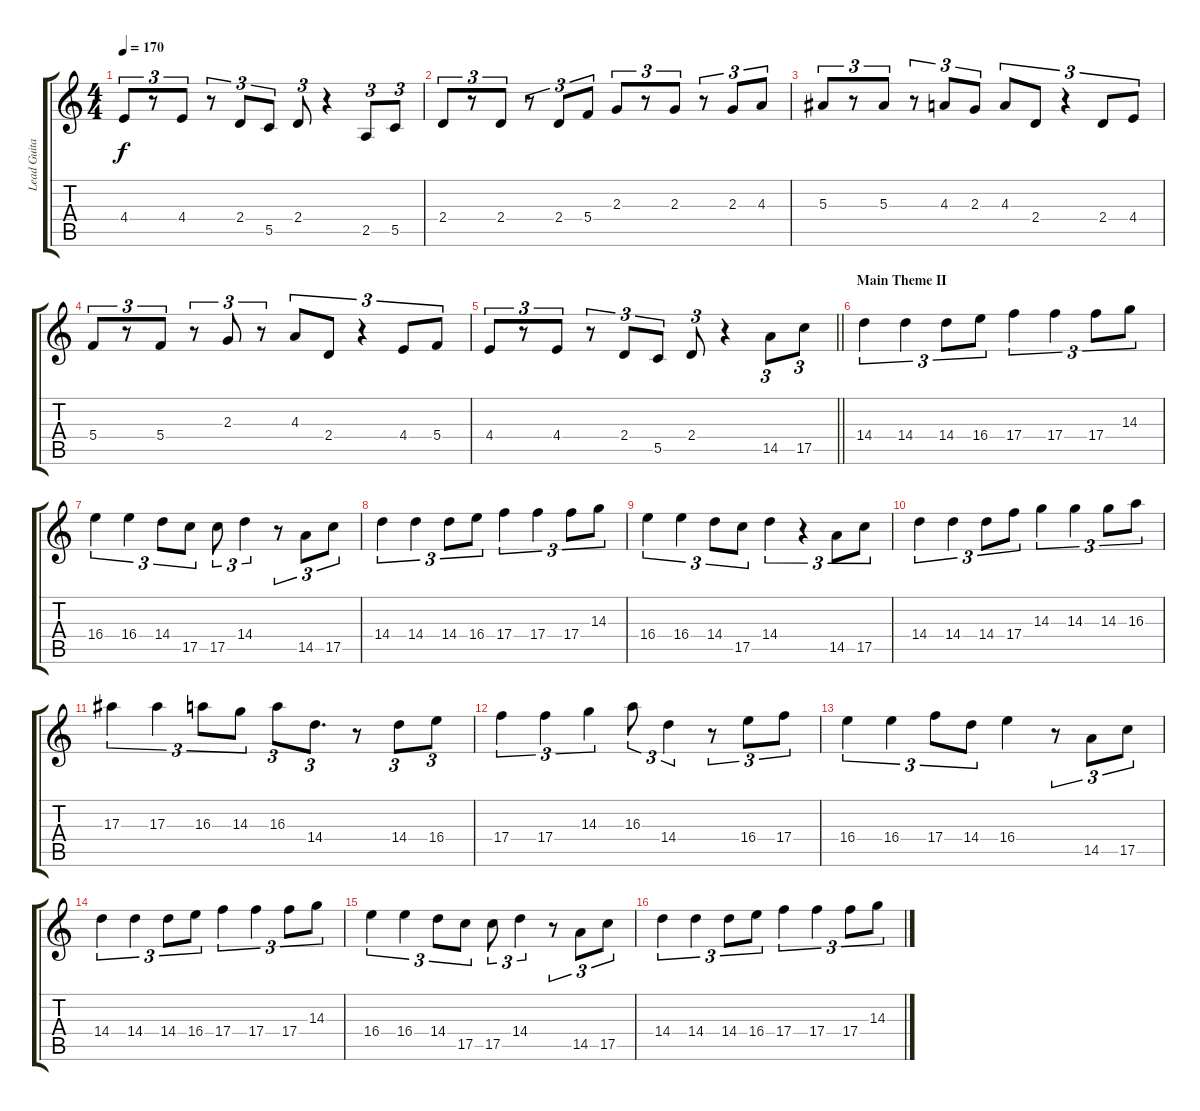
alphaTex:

\track ("Lead Guitar" "Lead Guita") {instrument distortionguitar}
\staff {score tabs}
\tuning (D4 A3 F3 C3 G2 C2) {hide}
\ts (4 4)
\tempo 170
\clef g2
\ks c
4.4.8{tu (3 2) dy f} r.8{tu (3 2)} 4.4.8{tu (3 2)} r.8{tu (3 2)} 2.4.8{tu (3 2)} 5.5.8{tu (3 2)} 2.4.8{tu (3 2)} r.4 2.5.8{tu (3 2)} 5.5.8{tu (3 2)} |
2.4.8{tu (3 2)} r.8{tu (3 2)} 2.4.8{tu (3 2)} r.8{tu (3 2)} 2.4.8{tu (3 2)} 5.4.8{tu (3 2)} 2.3.8{tu (3 2)} r.8{tu (3 2)} 2.3.8{tu (3 2)} r.8{tu (3 2)} 2.3.8{tu (3 2)} 4.3.8{tu (3 2)} |
5.3.8{tu (3 2)} r.8{tu (3 2)} 5.3.8{tu (3 2)} r.8{tu (3 2)} 4.3.8{tu (3 2)} 2.3.8{tu (3 2)} 4.3.8{tu (3 2)} 2.4.8{tu (3 2)} r.4{tu (3 2)} 2.4.8{tu (3 2)} 4.4.8{tu (3 2)} |
5.4.8{tu (3 2)} r.8{tu (3 2)} 5.4.8{tu (3 2)} r.8{tu (3 2)} 2.3.8{tu (3 2)} r.8{tu (3 2)} 4.3.8{tu (3 2)} 2.4.8{tu (3 2)} r.4{tu (3 2)} 4.4.8{tu (3 2)} 5.4.8{tu (3 2)} |
\barLineRight lightlight
4.4.8{tu (3 2)} r.8{tu (3 2)} 4.4.8{tu (3 2)} r.8{tu (3 2)} 2.4.8{tu (3 2)} 5.5.8{tu (3 2)} 2.4.8{tu (3 2)} r.4 14.5.8{tu (3 2) volume 13 balance 0 instrument distortionguitar} 17.5.8{tu (3 2)} |
\section ("" "Main Theme II")
14.4.4{tu (3 2)} 14.4.4{tu (3 2)} 14.4.8{tu (3 2)} 16.4.8{tu (3 2)} 17.4.4{tu (3 2)} 17.4.4{tu (3 2)} 17.4.8{tu (3 2)} 14.3.8{tu (3 2)} |
16.4.4{tu (3 2)} 16.4.4{tu (3 2)} 14.4.8{tu (3 2)} 17.5.8{tu (3 2)} 17.5.8{tu (3 2)} 14.4.4{tu (3 2)} r.8{tu (3 2)} 14.5.8{tu (3 2)} 17.5.8{tu (3 2)} |
14.4.4{tu (3 2)} 14.4.4{tu (3 2)} 14.4.8{tu (3 2)} 16.4.8{tu (3 2)} 17.4.4{tu (3 2)} 17.4.4{tu (3 2)} 17.4.8{tu (3 2)} 14.3.8{tu (3 2)} |
16.4.4{tu (3 2)} 16.4.4{tu (3 2)} 14.4.8{tu (3 2)} 17.5.8{tu (3 2)} 14.4.4{tu (3 2)} r.4{tu (3 2)} 14.5.8{tu (3 2)} 17.5.8{tu (3 2)} |
14.4.4{tu (3 2)} 14.4.4{tu (3 2)} 14.4.8{tu (3 2)} 17.4.8{tu (3 2)} 14.3.4{tu (3 2)} 14.3.4{tu (3 2)} 14.3.8{tu (3 2)} 16.3.8{tu (3 2)} |
17.3.4{tu (3 2)} 17.3.4{tu (3 2)} 16.3.8{tu (3 2)} 14.3.8{tu (3 2)} 16.3.8{tu (3 2)} 14.4.8{d tu (3 2)} r.8 14.4.8{tu (3 2)} 16.4.8{tu (3 2)} |
17.4.4{tu (3 2)} 17.4.4{tu (3 2)} 14.3.4{tu (3 2)} 16.3.8{tu (3 2)} 14.4.4{tu (3 2)} r.8{tu (3 2)} 16.4.8{tu (3 2)} 17.4.8{tu (3 2)} |
16.4.4{tu (3 2)} 16.4.4{tu (3 2)} 17.4.8{tu (3 2)} 14.4.8{tu (3 2)} 16.4.4 r.8{tu (3 2)} 14.5.8{tu (3 2)} 17.5.8{tu (3 2)} |
14.4.4{tu (3 2)} 14.4.4{tu (3 2)} 14.4.8{tu (3 2)} 16.4.8{tu (3 2)} 17.4.4{tu (3 2)} 17.4.4{tu (3 2)} 17.4.8{tu (3 2)} 14.3.8{tu (3 2)} |
16.4.4{tu (3 2)} 16.4.4{tu (3 2)} 14.4.8{tu (3 2)} 17.5.8{tu (3 2)} 17.5.8{tu (3 2)} 14.4.4{tu (3 2)} r.8{tu (3 2)} 14.5.8{tu (3 2)} 17.5.8{tu (3 2)} |
14.4.4{tu (3 2)} 14.4.4{tu (3 2)} 14.4.8{tu (3 2)} 16.4.8{tu (3 2)} 17.4.4{tu (3 2)} 17.4.4{tu (3 2)} 17.4.8{tu (3 2)} 14.3.8{tu (3 2)}
